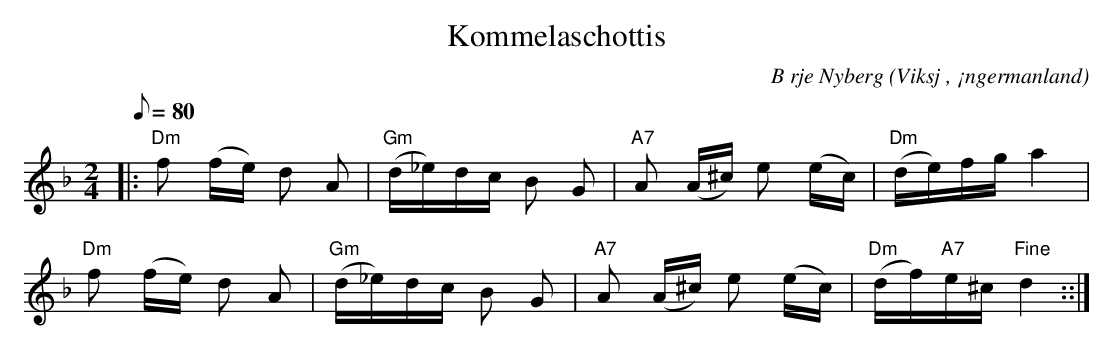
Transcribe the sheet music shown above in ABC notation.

X:1
T:Kommelaschottis
C:B rje Nyberg
O:Viksj , ¡ngermanland
M:2/4
L:1/8
Q:80
K:Dm
|: "Dm"f (f/2e/2) d A | "Gm"(d/2_e/2)d/2c/2 B G | "A7"A (A/2^c/2) e (e/2c/2) |"Dm"(d/2e/2)f/2g/2 a2 |
"Dm"f (f/2e/2) d A | "Gm" (d/2_e/2)d/2c/2 B G | "A7"A (A/2^c/2) e (e/2c/2) | "Dm"(d/2f/2)"A7"e/2^c/2 "Fine"d2::|
